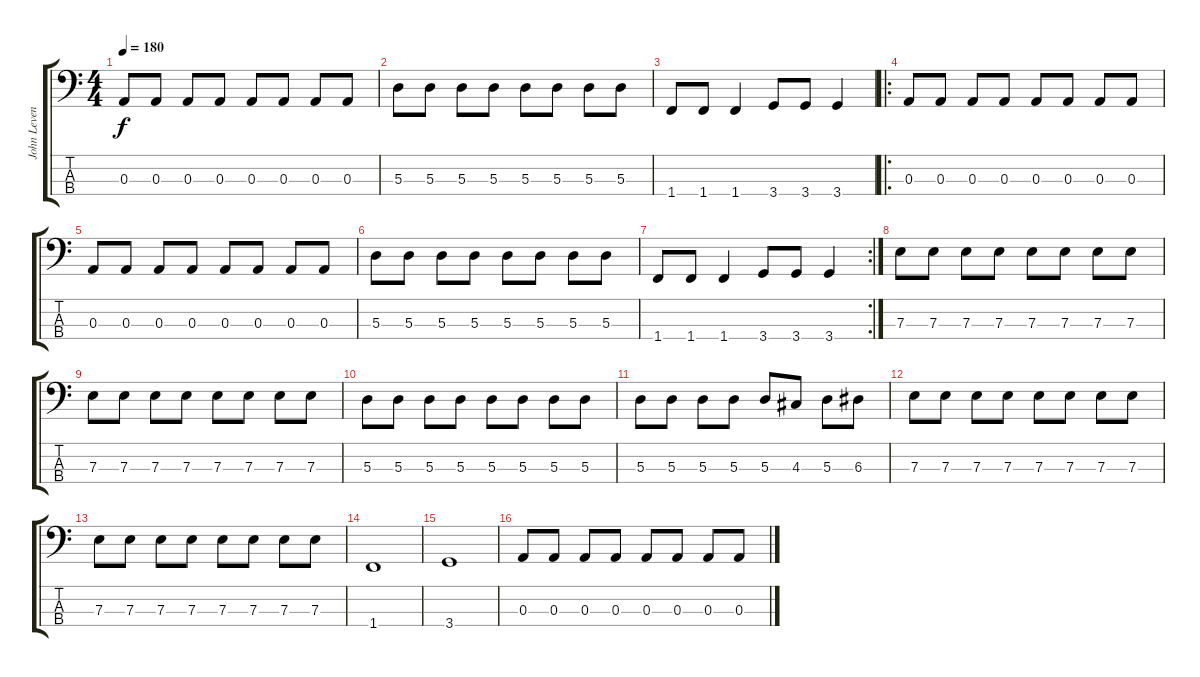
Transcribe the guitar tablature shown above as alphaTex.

\track ("John Leven bass" "John Leven") {instrument electricbasspick}
\staff {score tabs}
\tuning (G2 D2 A1 E1) {hide}
\ts (4 4)
\tempo 180
\clef f4
\ks c
0.3.8{dy f} 0.3.8 0.3.8 0.3.8 0.3.8 0.3.8 0.3.8 0.3.8 |
5.3.8 5.3.8 5.3.8 5.3.8 5.3.8 5.3.8 5.3.8 5.3.8 |
1.4.8 1.4.8 1.4.4 3.4.8 3.4.8 3.4.4 |
\ro
0.3.8 0.3.8 0.3.8 0.3.8 0.3.8 0.3.8 0.3.8 0.3.8 |
0.3.8 0.3.8 0.3.8 0.3.8 0.3.8 0.3.8 0.3.8 0.3.8 |
5.3.8 5.3.8 5.3.8 5.3.8 5.3.8 5.3.8 5.3.8 5.3.8 |
\rc 2
1.4.8 1.4.8 1.4.4 3.4.8 3.4.8 3.4.4 |
7.3.8 7.3.8 7.3.8 7.3.8 7.3.8 7.3.8 7.3.8 7.3.8 |
7.3.8 7.3.8 7.3.8 7.3.8 7.3.8 7.3.8 7.3.8 7.3.8 |
5.3.8 5.3.8 5.3.8 5.3.8 5.3.8 5.3.8 5.3.8 5.3.8 |
5.3.8 5.3.8 5.3.8 5.3.8 5.3.8 4.3.8 5.3.8 6.3.8 |
7.3.8 7.3.8 7.3.8 7.3.8 7.3.8 7.3.8 7.3.8 7.3.8 |
7.3.8 7.3.8 7.3.8 7.3.8 7.3.8 7.3.8 7.3.8 7.3.8 |
1.4.1 |
3.4.1 |
0.3.8 0.3.8 0.3.8 0.3.8 0.3.8 0.3.8 0.3.8 0.3.8
